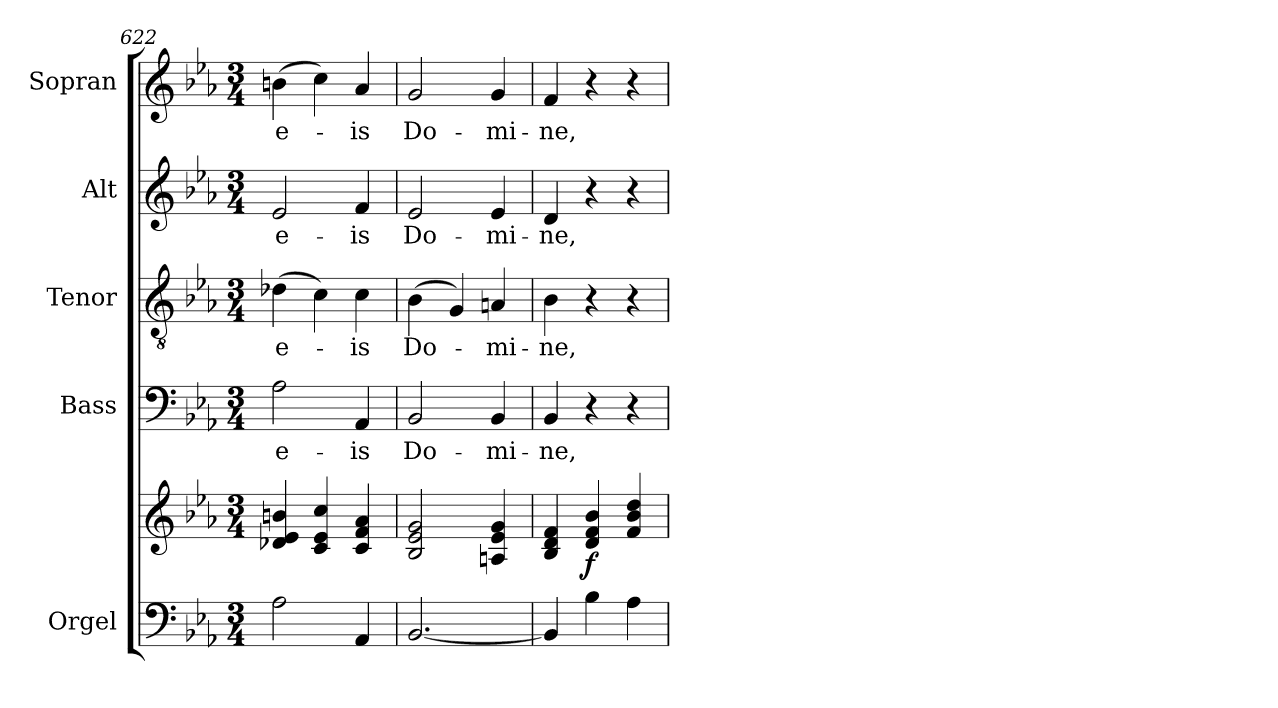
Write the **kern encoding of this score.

**kern	**kern	**dynam	**kern	**text	**kern	**text	**kern	**text	**kern	**text
*part5	*part5	*part5	*part4	*part4	*part3	*part3	*part2	*part2	*part1	*part1
*staff6	*staff5	*staff5/6	*staff4	*staff4	*staff3	*staff3	*staff2	*staff2	*staff1	*staff1
*I"Orgel	*	*	*I"Bass	*	*I"Tenor	*	*I"Alt	*	*I"Sopran	*
*I'Org.	*	*	*I'B.	*	*I'T.	*	*I'A.	*	*I'S.	*
!!LO:PB:g=z
*clefF4	*clefG2	*	*clefF4	*	*clefGv2	*	*clefG2	*	*clefG2	*
*k[b-e-a-]	*k[b-e-a-]	*	*k[b-e-a-]	*	*k[b-e-a-]	*	*k[b-e-a-]	*	*k[b-e-a-]	*
*E-:	*E-:	*	*E-:	*	*E-:	*	*E-:	*	*E-:	*
*M3/4	*M3/4	*	*M3/4	*	*M3/4	*	*M3/4	*	*M3/4	*
=622	=622	=622	=622	=622	=622	=622	=622	=622	=622	=622
!	!	!	!	!LO:LY:b	!	!LO:LY:b	!	!LO:LY:b	!	!LO:LY:b
2A-\	4d-X/ 4e-/ 4bn/	.	2A-\	e-	(>4d-X\	e-	2e-/	e-	(>4bn\	e-
.	4c/ 4e-/ 4cc/	.	.	.	4c\)	.	.	.	4cc\)	.
!	!	!	!	!LO:LY:b	!	!LO:LY:b	!	!LO:LY:b	!	!LO:LY:b
4AA-/	4c/ 4f/ 4a-/	.	4AA-/	-is	4c\	-is	4f/	-is	4a-/	-is
=623	=623	=623	=623	=623	=623	=623	=623	=623	=623	=623
!	!	!	!	!LO:LY:b	!	!LO:LY:b	!	!LO:LY:b	!	!LO:LY:b
[2.BB-/	2B-/ 2e-/ 2g/	.	2BB-/	Do-	(>4B-\	Do-	2e-/	Do-	2g/	Do-
.	.	.	.	.	4G/)	.	.	.	.	.
!	!	!	!	!LO:LY:b	!	!LO:LY:b	!	!LO:LY:b	!	!LO:LY:b
.	4An/ 4e-/ 4g/	.	4BB-/	-mi-	4An/	-mi-	4e-/	-mi-	4g/	-mi-
=624	=624	=624	=624	=624	=624	=624	=624	=624	=624	=624
!	!	!	!	!LO:LY:b	!	!LO:LY:b	!	!LO:LY:b	!	!LO:LY:b
4BB-/]	4B-/ 4d/ 4f/	.	4BB-/	-ne,	4B-\	-ne,	4d/	-ne,	4f/	-ne,
!	!	!LO:DY:b	!	!	!	!	!	!	!	!
4B-\	4d/ 4f/ 4b-/	f	4r	.	4r	.	4r	.	4r	.
4A-\	4f/ 4b-/ 4dd/	.	4r	.	4r	.	4r	.	4r	.
=	=	=	=	=	=	=	=	=	=	=
*-	*-	*-	*-	*-	*-	*-	*-	*-	*-	*-
